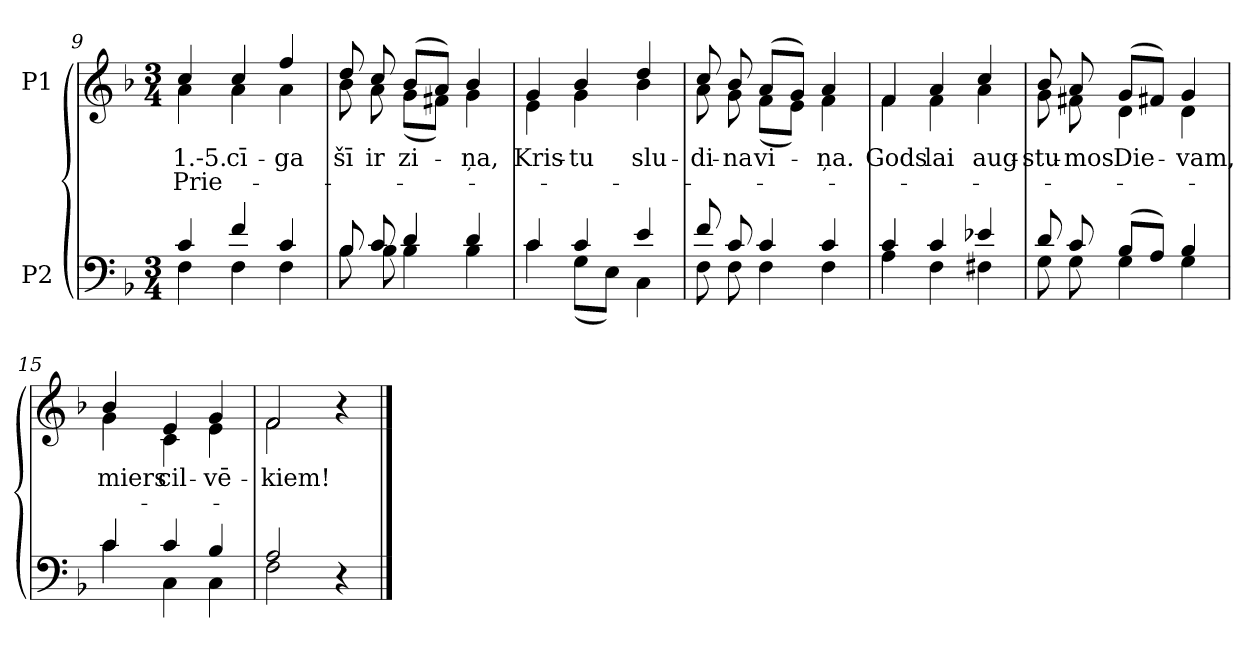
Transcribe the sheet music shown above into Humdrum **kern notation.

**kern	**kern	**text	**text
*part2	*part1	*part1	*part1
*staff2	*staff1	*staff1	*staff1
*I"P2	*I"P1	*	*
!!LO:LB:g=z
*clefF4	*clefG2	*	*
*k[b-]	*k[b-]	*	*
*F:	*F:	*	*
*M3/4	*M3/4	*	*
=9	=9	=9	=9
*^	*	*	*
!	!	!	!LO:LY:b:color=#000000	!LO:LY:b:color=#000000
*	*	*^	*	*
4ci/	4Fi\	4cci/	4ai\	1.-5.	Prie-
!	!	!	!	!LO:LY:b:color=#000000	!
4fi/	4Fi\	4cci/	4ai\	-cī-	.
!	!	!	!	!LO:LY:b:color=#000000	!
4ci/	4Fi\	4ffi/	4ai\	-ga	.
=10	=10	=10	=10	=10	=10
!	!	!	!	!LO:LY:b:color=#000000	!
8B-i/	8B-i\	8ddi/	8b-i\	šī	.
!	!	!	!	!LO:LY:b:color=#000000	!
8ci/	8B-i\	8cci/	8ai\	ir	.
!	!	!	!	!LO:LY:b:color=#000000	!
4di/	4B-i\	(8b-i/L	(8gi\L	zi-	.
.	.	8ai/J)	8f#Xi\J)	.	.
!	!	!	!	!LO:LY:b:color=#000000	!
4di/	4B-i\	4b-i/	4gi\	-ņa,	.
=11	=11	=11	=11	=11	=11
!	!	!	!	!LO:LY:b:color=#000000	!
4ci/	4ci\	4gi/	4ei\	Kris-	.
!	!	!	!	!LO:LY:b:color=#000000	!
4ci/	(8Gi\L	4b-i/	4gi\	-tu	.
.	8Ei\J)	.	.	.	.
!	!	!	!	!LO:LY:b:color=#000000	!
4ei/	4Ci\	4ddi/	4b-i\	slu-	.
=12	=12	=12	=12	=12	=12
!	!	!	!	!LO:LY:b:color=#000000	!
8fi/	8Fi\	8cci/	8ai\	-di-	.
!	!	!	!	!LO:LY:b:color=#000000	!
8ci/	8Fi\	8b-i/	8gi\	-na	.
!	!	!	!	!LO:LY:b:color=#000000	!
4ci/	4Fi\	(8ai/L	(8fi\L	vi-	.
.	.	8gi/J)	8ei\J)	.	.
!	!	!	!	!LO:LY:b:color=#000000	!
4ci/	4Fi\	4ai/	4fi\	-ņa.	.
=13	=13	=13	=13	=13	=13
!	!	!	!	!LO:LY:b:color=#000000	!
4ci/	4Ai\	4fi/	4fi\	Gods	.
!	!	!	!	!LO:LY:b:color=#000000	!
4ci/	4Fi\	4ai/	4fi\	lai	.
!	!	!	!	!LO:LY:b:color=#000000	!
4e-Xi/	4F#Xi\	4cci/	4ai\	aug-	.
=14	=14	=14	=14	=14	=14
!	!	!	!	!LO:LY:b:color=#000000	!
8di/	8Gi\	8b-i/	8gi\	-stu-	.
!	!	!	!	!LO:LY:b:color=#000000	!
8ci/	8Gi\	8ai/	8f#Xi\	-mos	.
!	!	!	!	!LO:LY:b:color=#000000	!
(8B-i/L	4Gi\	(8gi/L	4di\	Die-	.
8Ai/J)	.	8f#Xi/J)	.	.	.
!	!	!	!	!LO:LY:b:color=#000000	!
4B-i/	4Gi\	4gi/	4di\	-vam,	.
=15	=15	=15	=15	=15	=15
!	!	!	!	!LO:LY:b:color=#000000	!
4ci/	4ci\	4b-i/	4gi\	miers	.
!	!	!	!	!LO:LY:b:color=#000000	!
4ci/	4Ci\	4ei/	4ci\	cil-	.
!	!	!	!	!LO:LY:b:color=#000000	!
4B-i/	4Ci\	4gi/	4ei\	-vē-	.
=16	=16	=16	=16	=16	=16
!	!	!	!	!LO:LY:b:color=#000000	!
2Ai/	2Fi\	2fi/	2fi\	-kiem!	.
4r	4ryy	4r	4ryy	.	.
*v	*v	*	*	*	*
*	*v	*v	*	*
==	==	==	==
*-	*-	*-	*-
